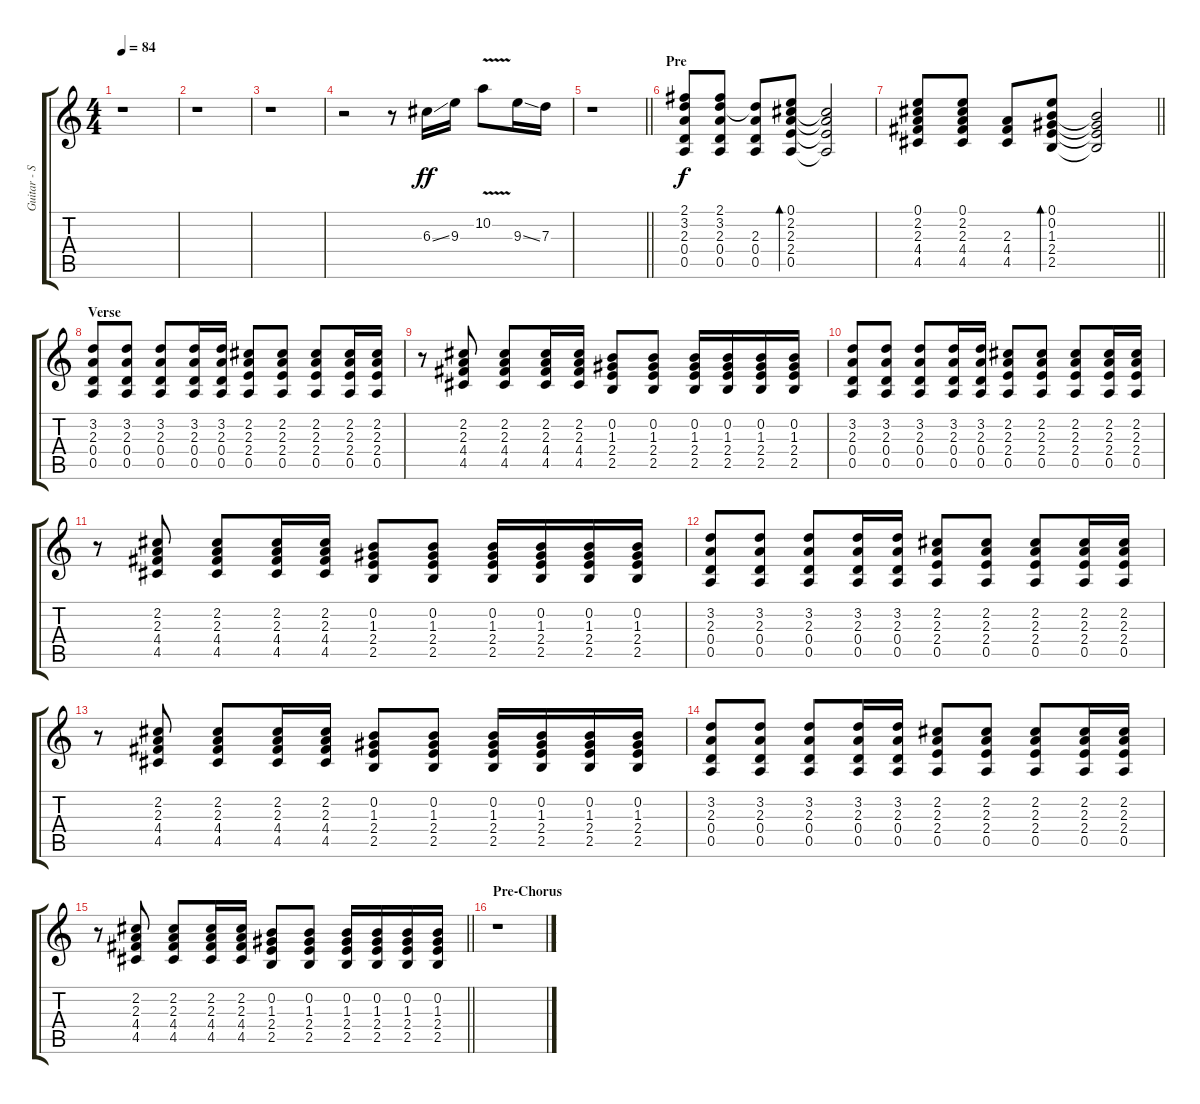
\track ("Guitar - Studio" "Guitar - S") {instrument acousticguitarsteel}
\staff {score tabs}
\tuning (E4 B3 G3 D3 A2 E2) {hide}
\ts (4 4)
\tempo 84
\clef g2
\ks c
r.1{dy ff} |
r.1 |
r.1 |
r.2 r.8 6.3{ss}.16 9.3.16 10.2{v}.8 9.3{ss}.16 7.3.16 |
\barLineRight lightlight
r.1 |
\section ("" "Pre")
(2.1 3.2 2.3 0.4 0.5).8{dy f volume 9 instrument acousticguitarsteel} (2.1 3.2 2.3 0.4 0.5).8 (3.2{t} 2.3 0.4 0.5).8 (0.1 2.2 2.3 2.4 0.5).8{bd 60} (2.2{t} 2.3{t} 2.4{t} 0.5{t}).2{volume 11} |
\barLineRight lightlight
(0.1 2.2 2.3 4.4 4.5).8{volume 10} (0.1 2.2 2.3 4.4 4.5).8 (2.3 4.4 4.5).8 (0.1 0.2 1.3 2.4 2.5).8{bd 60} (0.2{t} 1.3{t} 2.4{t} 2.5{t}).2{volume 11} |
\section ("" "Verse")
(3.2 2.3 0.4 0.5).8{volume 7 instrument acousticguitarsteel} (3.2 2.3 0.4 0.5).8 (3.2 2.3 0.4 0.5).8 (3.2 2.3 0.4 0.5).16 (3.2 2.3 0.4 0.5).16 (2.2 2.3 2.4 0.5).8 (2.2 2.3 2.4 0.5).8 (2.2 2.3 2.4 0.5).8 (2.2 2.3 2.4 0.5).16 (2.2 2.3 2.4 0.5).16 |
r.8 (2.2 2.3 4.4 4.5).8 (2.2 2.3 4.4 4.5).8 (2.2 2.3 4.4 4.5).16 (2.2 2.3 4.4 4.5).16 (0.2 1.3 2.4 2.5).8 (0.2 1.3 2.4 2.5).8 (0.2 1.3 2.4 2.5).16 (0.2 1.3 2.4 2.5).16 (0.2 1.3 2.4 2.5).16 (0.2 1.3 2.4 2.5).16 |
(3.2 2.3 0.4 0.5).8 (3.2 2.3 0.4 0.5).8 (3.2 2.3 0.4 0.5).8 (3.2 2.3 0.4 0.5).16 (3.2 2.3 0.4 0.5).16 (2.2 2.3 2.4 0.5).8 (2.2 2.3 2.4 0.5).8 (2.2 2.3 2.4 0.5).8 (2.2 2.3 2.4 0.5).16 (2.2 2.3 2.4 0.5).16 |
r.8 (2.2 2.3 4.4 4.5).8 (2.2 2.3 4.4 4.5).8 (2.2 2.3 4.4 4.5).16 (2.2 2.3 4.4 4.5).16 (0.2 1.3 2.4 2.5).8 (0.2 1.3 2.4 2.5).8 (0.2 1.3 2.4 2.5).16 (0.2 1.3 2.4 2.5).16 (0.2 1.3 2.4 2.5).16 (0.2 1.3 2.4 2.5).16 |
(3.2 2.3 0.4 0.5).8 (3.2 2.3 0.4 0.5).8 (3.2 2.3 0.4 0.5).8 (3.2 2.3 0.4 0.5).16 (3.2 2.3 0.4 0.5).16 (2.2 2.3 2.4 0.5).8 (2.2 2.3 2.4 0.5).8 (2.2 2.3 2.4 0.5).8 (2.2 2.3 2.4 0.5).16 (2.2 2.3 2.4 0.5).16 |
r.8 (2.2 2.3 4.4 4.5).8 (2.2 2.3 4.4 4.5).8 (2.2 2.3 4.4 4.5).16 (2.2 2.3 4.4 4.5).16 (0.2 1.3 2.4 2.5).8 (0.2 1.3 2.4 2.5).8 (0.2 1.3 2.4 2.5).16 (0.2 1.3 2.4 2.5).16 (0.2 1.3 2.4 2.5).16 (0.2 1.3 2.4 2.5).16 |
(3.2 2.3 0.4 0.5).8 (3.2 2.3 0.4 0.5).8 (3.2 2.3 0.4 0.5).8 (3.2 2.3 0.4 0.5).16 (3.2 2.3 0.4 0.5).16 (2.2 2.3 2.4 0.5).8 (2.2 2.3 2.4 0.5).8 (2.2 2.3 2.4 0.5).8 (2.2 2.3 2.4 0.5).16 (2.2 2.3 2.4 0.5).16 |
\barLineRight lightlight
r.8 (2.2 2.3 4.4 4.5).8 (2.2 2.3 4.4 4.5).8 (2.2 2.3 4.4 4.5).16 (2.2 2.3 4.4 4.5).16 (0.2 1.3 2.4 2.5).8 (0.2 1.3 2.4 2.5).8 (0.2 1.3 2.4 2.5).16 (0.2 1.3 2.4 2.5).16 (0.2 1.3 2.4 2.5).16 (0.2 1.3 2.4 2.5).16 |
\section ("" "Pre-Chorus")
r.1
